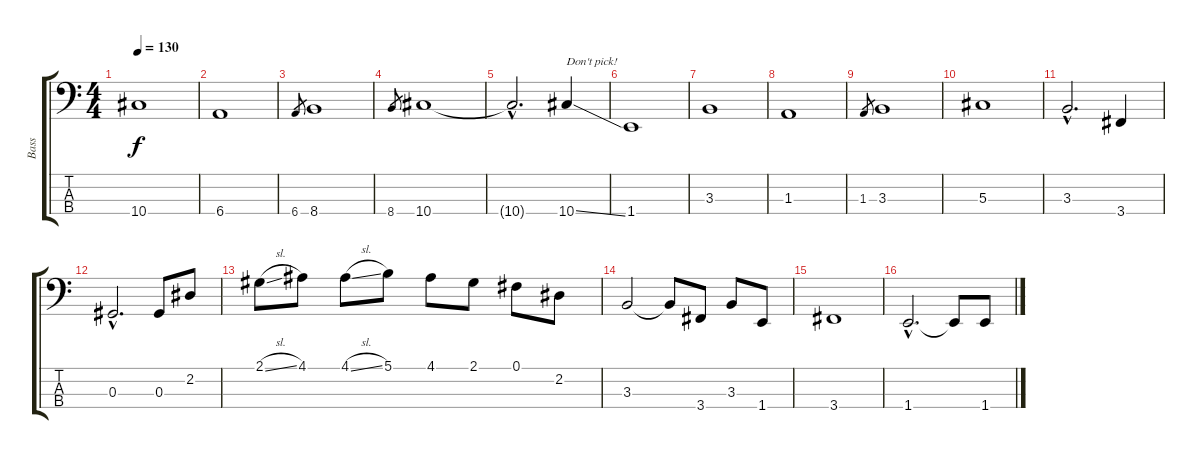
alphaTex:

\track ("Bass" "Bass") {instrument slapbass2}
\staff {score tabs}
\tuning (Gb2 Db2 Ab1 Eb1) {hide}
\ts (4 4)
\tempo 130
\clef f4
\ks c
10.4{t}.1{dy f} |
6.4.1 |
6.4.8{gr} 8.4.1 |
8.4.8{gr} 10.4.1 |
10.4{hac t}.2{d} 10.4{ss}.4{txt "Don't pick!"} |
1.4.1 |
3.3.1 |
1.3.1 |
1.3.8{gr} 3.3.1 |
5.3.1 |
3.3{hac}.2{d} 3.4.4 |
0.3{hac}.2{d} 0.3.8 2.2.8 |
2.1{sl}.8 4.1.8 4.1{sl}.8 5.1.8 4.1.8 2.1.8 0.1.8 2.2.8 |
3.3.2 3.3{t}.8 3.4.8 3.3.8 1.4.8 |
3.4.1 |
1.4{hac}.2{d} 1.4{t}.8 1.4.8
